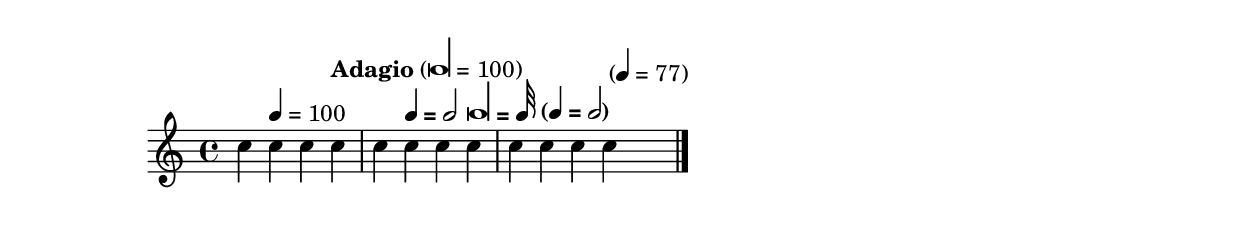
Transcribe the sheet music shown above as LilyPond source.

\version "2.18.2" 
\version "2.18.2" 
ponestaffone = \new Staff{ % measure 1
\clef treble \key c \major \time 4/4 c''4 \tempo 4=100 c''4 c''4 \tempo "Adagio" \longa=100 c''4  | 

 % measure 2
c''4 \tempo \markup {
	\concat {
		
			\smaller \general-align #Y #DOWN \note #"4" #1
				" = "
				\smaller \general-align #Y #DOWN \note #"2" #1
		
	}
} c''4 c''4 \tempo \markup {
	\concat {
		
			\smaller \general-align #Y #DOWN \note #"longa" #1
				" = "
				\smaller \general-align #Y #DOWN \note #"32" #1
		
	}
} c''4  | 

 % measure 3
c''4 \tempo \markup {
	\concat {
		(
			\smaller \general-align #Y #DOWN \note #"4" #1
				" = "
				\smaller \general-align #Y #DOWN \note #"2" #1
		)
	}
} c''4 c''4 \tempo "" 4=77 c''4  \bar "|."

 }

<<\ponestaffone>>